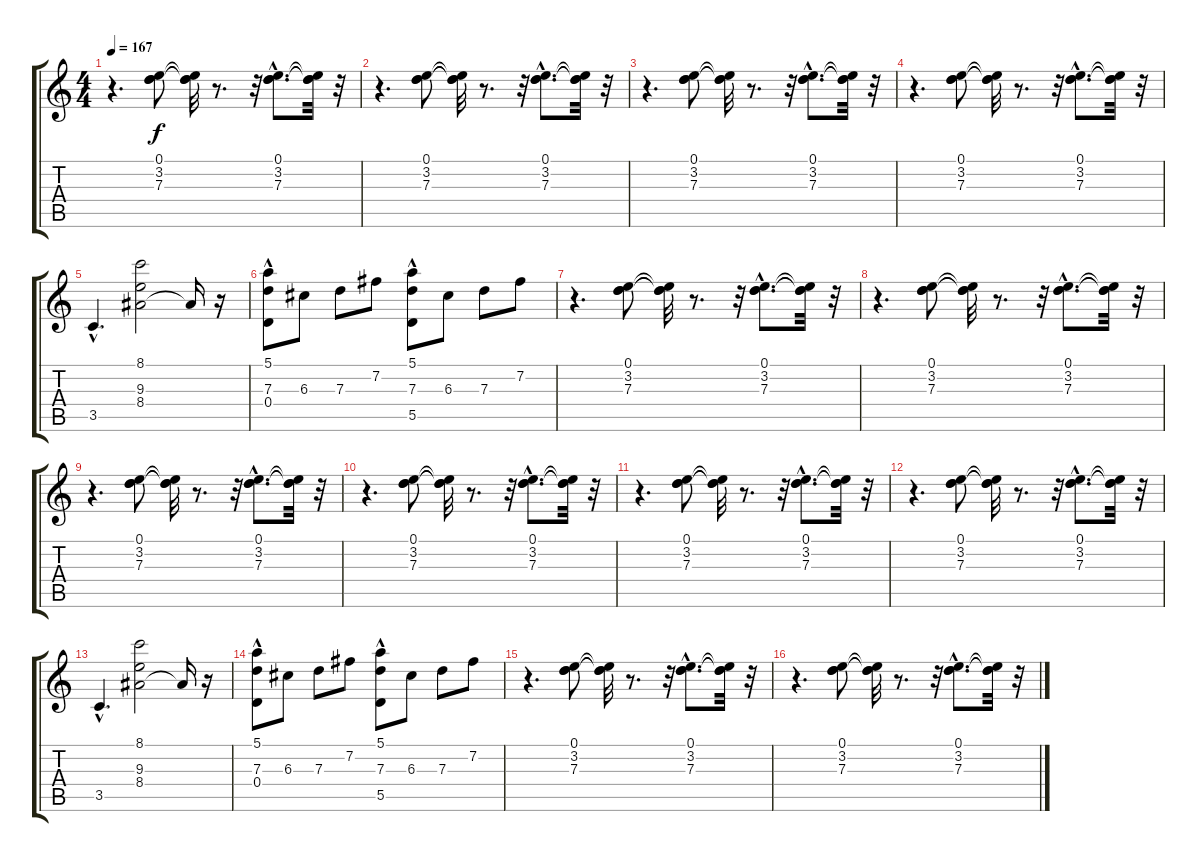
\track "" {instrument acousticguitarsteel}
\staff {score tabs}
\tuning (E4 B3 G3 D3 A2 E2) {hide}
\ts (4 4)
\tempo 167
\clef g2
\ks c
r.4{d dy f instrument acousticguitarsteel} (0.1 3.2 7.3).8 (0.1{t} 3.2{t} 7.3{t}).32 r.8{d} r.32 (0.1{hac} 3.2{hac} 7.3{hac}).8{d} (0.1{t} 3.2{t} 7.3{t}).32 r.32 |
r.4{d} (0.1 3.2 7.3).8 (0.1{t} 3.2{t} 7.3{t}).32 r.8{d} r.32 (0.1{hac} 3.2{hac} 7.3{hac}).8{d} (0.1{t} 3.2{t} 7.3{t}).32 r.32 |
r.4{d} (0.1 3.2 7.3).8 (0.1{t} 3.2{t} 7.3{t}).32 r.8{d} r.32 (0.1{hac} 3.2{hac} 7.3{hac}).8{d} (0.1{t} 3.2{t} 7.3{t}).32 r.32 |
r.4{d} (0.1 3.2 7.3).8 (0.1{t} 3.2{t} 7.3{t}).32 r.8{d} r.32 (0.1{hac} 3.2{hac} 7.3{hac}).8{d} (0.1{t} 3.2{t} 7.3{t}).32 r.32 |
3.5{hac}.4{d} (8.1 9.3 8.4).2 8.4{t}.16 r.16 |
(5.1{hac} 7.3 0.4{hac}).8 6.3.8 7.3.8 7.2.8 (5.1{hac} 7.3 5.5{hac}).8 6.3.8 7.3.8 7.2.8 |
r.4{d} (0.1 3.2 7.3).8 (0.1{t} 3.2{t} 7.3{t}).32 r.8{d} r.32 (0.1{hac} 3.2{hac} 7.3{hac}).8{d} (0.1{t} 3.2{t} 7.3{t}).32 r.32 |
r.4{d} (0.1 3.2 7.3).8 (0.1{t} 3.2{t} 7.3{t}).32 r.8{d} r.32 (0.1{hac} 3.2{hac} 7.3{hac}).8{d} (0.1{t} 3.2{t} 7.3{t}).32 r.32 |
r.4{d} (0.1 3.2 7.3).8 (0.1{t} 3.2{t} 7.3{t}).32 r.8{d} r.32 (0.1{hac} 3.2{hac} 7.3{hac}).8{d} (0.1{t} 3.2{t} 7.3{t}).32 r.32 |
r.4{d} (0.1 3.2 7.3).8 (0.1{t} 3.2{t} 7.3{t}).32 r.8{d} r.32 (0.1{hac} 3.2{hac} 7.3{hac}).8{d} (0.1{t} 3.2{t} 7.3{t}).32 r.32 |
r.4{d} (0.1 3.2 7.3).8 (0.1{t} 3.2{t} 7.3{t}).32 r.8{d} r.32 (0.1{hac} 3.2{hac} 7.3{hac}).8{d} (0.1{t} 3.2{t} 7.3{t}).32 r.32 |
r.4{d} (0.1 3.2 7.3).8 (0.1{t} 3.2{t} 7.3{t}).32 r.8{d} r.32 (0.1{hac} 3.2{hac} 7.3{hac}).8{d} (0.1{t} 3.2{t} 7.3{t}).32 r.32 |
3.5{hac}.4{d} (8.1 9.3 8.4).2 8.4{t}.16 r.16 |
(5.1{hac} 7.3 0.4{hac}).8 6.3.8 7.3.8 7.2.8 (5.1{hac} 7.3 5.5{hac}).8 6.3.8 7.3.8 7.2.8 |
r.4{d} (0.1 3.2 7.3).8 (0.1{t} 3.2{t} 7.3{t}).32 r.8{d} r.32 (0.1{hac} 3.2{hac} 7.3{hac}).8{d} (0.1{t} 3.2{t} 7.3{t}).32 r.32 |
r.4{d} (0.1 3.2 7.3).8 (0.1{t} 3.2{t} 7.3{t}).32 r.8{d} r.32 (0.1{hac} 3.2{hac} 7.3{hac}).8{d} (0.1{t} 3.2{t} 7.3{t}).32 r.32
